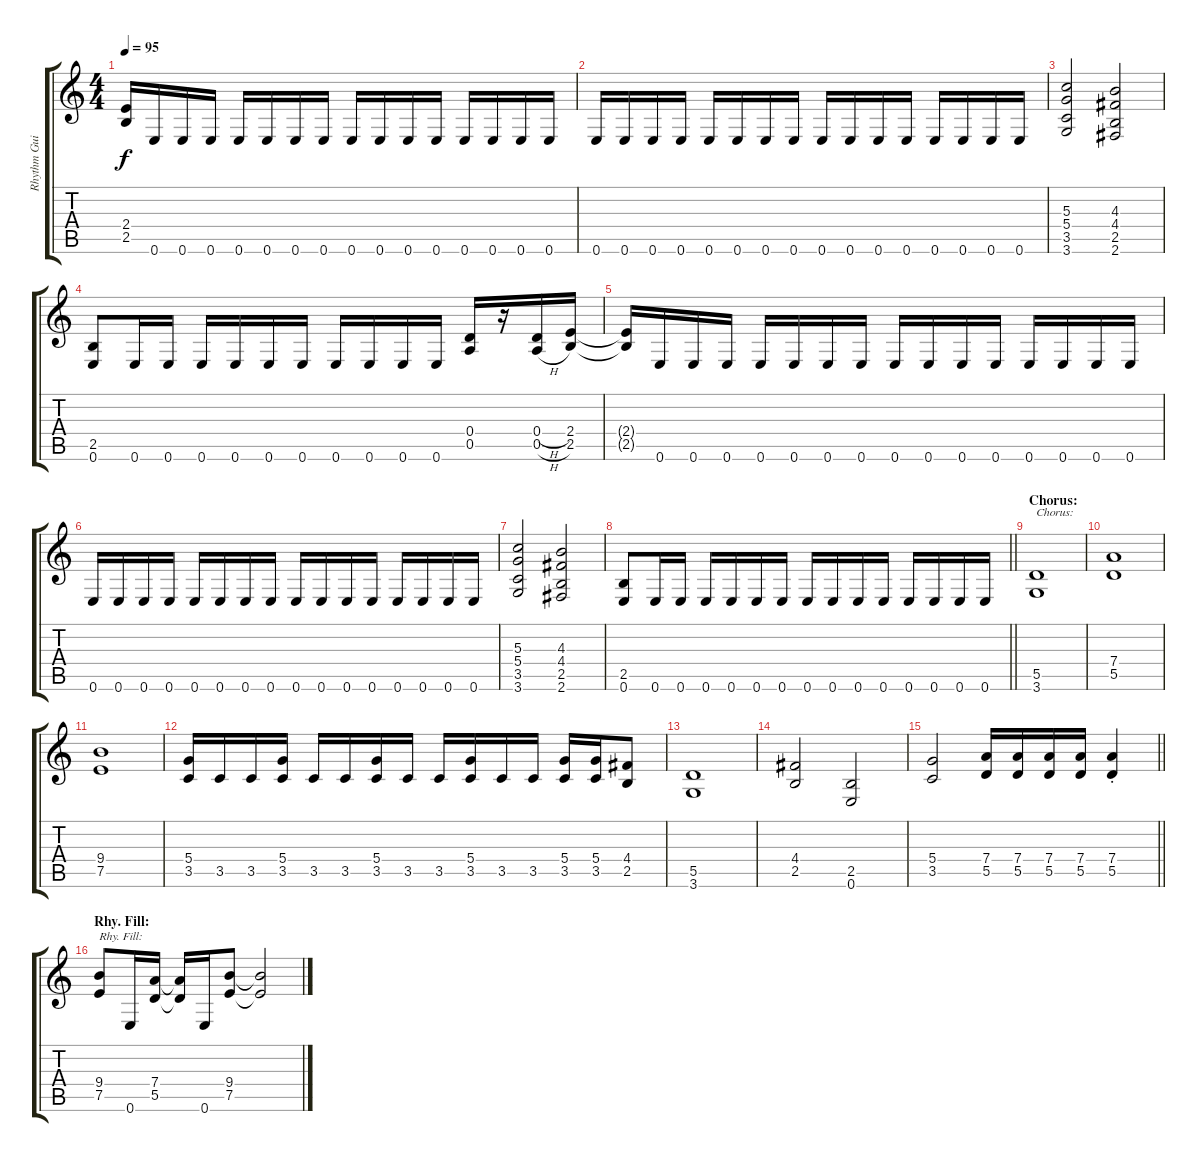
\track ("Rhythm Guitar 1" "Rhythm Gui") {instrument overdrivenguitar}
\staff {score tabs}
\tuning (E4 B3 G3 D3 A2 E2) {hide}
\ts (4 4)
\tempo 95
\clef g2
\ks c
(2.4{t} 2.5{t}).16{dy f} 0.6.16 0.6.16 0.6.16 0.6.16 0.6.16 0.6.16 0.6.16 0.6.16 0.6.16 0.6.16 0.6.16 0.6.16 0.6.16 0.6.16 0.6.16 |
0.6.16 0.6.16 0.6.16 0.6.16 0.6.16 0.6.16 0.6.16 0.6.16 0.6.16 0.6.16 0.6.16 0.6.16 0.6.16 0.6.16 0.6.16 0.6.16 |
(5.3 5.4 3.5 3.6).2 (4.3 4.4 2.5 2.6).2 |
(2.5 0.6).8 0.6.16 0.6.16 0.6.16 0.6.16 0.6.16 0.6.16 0.6.16 0.6.16 0.6.16 0.6.16 (0.4 0.5).16 r.16 (0.4{h} 0.5{h}).16 (2.4 2.5).16 |
(2.4{t} 2.5{t}).16 0.6.16 0.6.16 0.6.16 0.6.16 0.6.16 0.6.16 0.6.16 0.6.16 0.6.16 0.6.16 0.6.16 0.6.16 0.6.16 0.6.16 0.6.16 |
0.6.16 0.6.16 0.6.16 0.6.16 0.6.16 0.6.16 0.6.16 0.6.16 0.6.16 0.6.16 0.6.16 0.6.16 0.6.16 0.6.16 0.6.16 0.6.16 |
(5.3 5.4 3.5 3.6).2 (4.3 4.4 2.5 2.6).2 |
\barLineRight lightlight
(2.5 0.6).8 0.6.16 0.6.16 0.6.16 0.6.16 0.6.16 0.6.16 0.6.16 0.6.16 0.6.16 0.6.16 0.6.16 0.6.16 0.6.16 0.6.16 |
\section ("" "Chorus:")
(5.5 3.6).1{txt "Chorus:"} |
(7.4 5.5).1 |
(9.4 7.5).1 |
(5.4 3.5).16 3.5.16 3.5.16 (5.4 3.5).16 3.5.16 3.5.16 (5.4 3.5).16 3.5.16 3.5.16 (5.4 3.5).16 3.5.16 3.5.16 (5.4 3.5).16 (5.4 3.5).16 (4.4 2.5).8 |
(5.5 3.6).1 |
(4.4 2.5).2 (2.5 0.6).2 |
\barLineRight lightlight
(5.4 3.5).2 (7.4 5.5).16 (7.4 5.5).16 (7.4 5.5).16 (7.4 5.5).16 (7.4{st} 5.5{st}).4 |
\section ("" "Rhy. Fill:")
(9.4 7.5).8{txt "Rhy. Fill:"} 0.6.16 (7.4 5.5).16 (7.4{t} 5.5{t}).16 0.6.16 (9.4 7.5).8 (9.4{t} 7.5{t}).2
